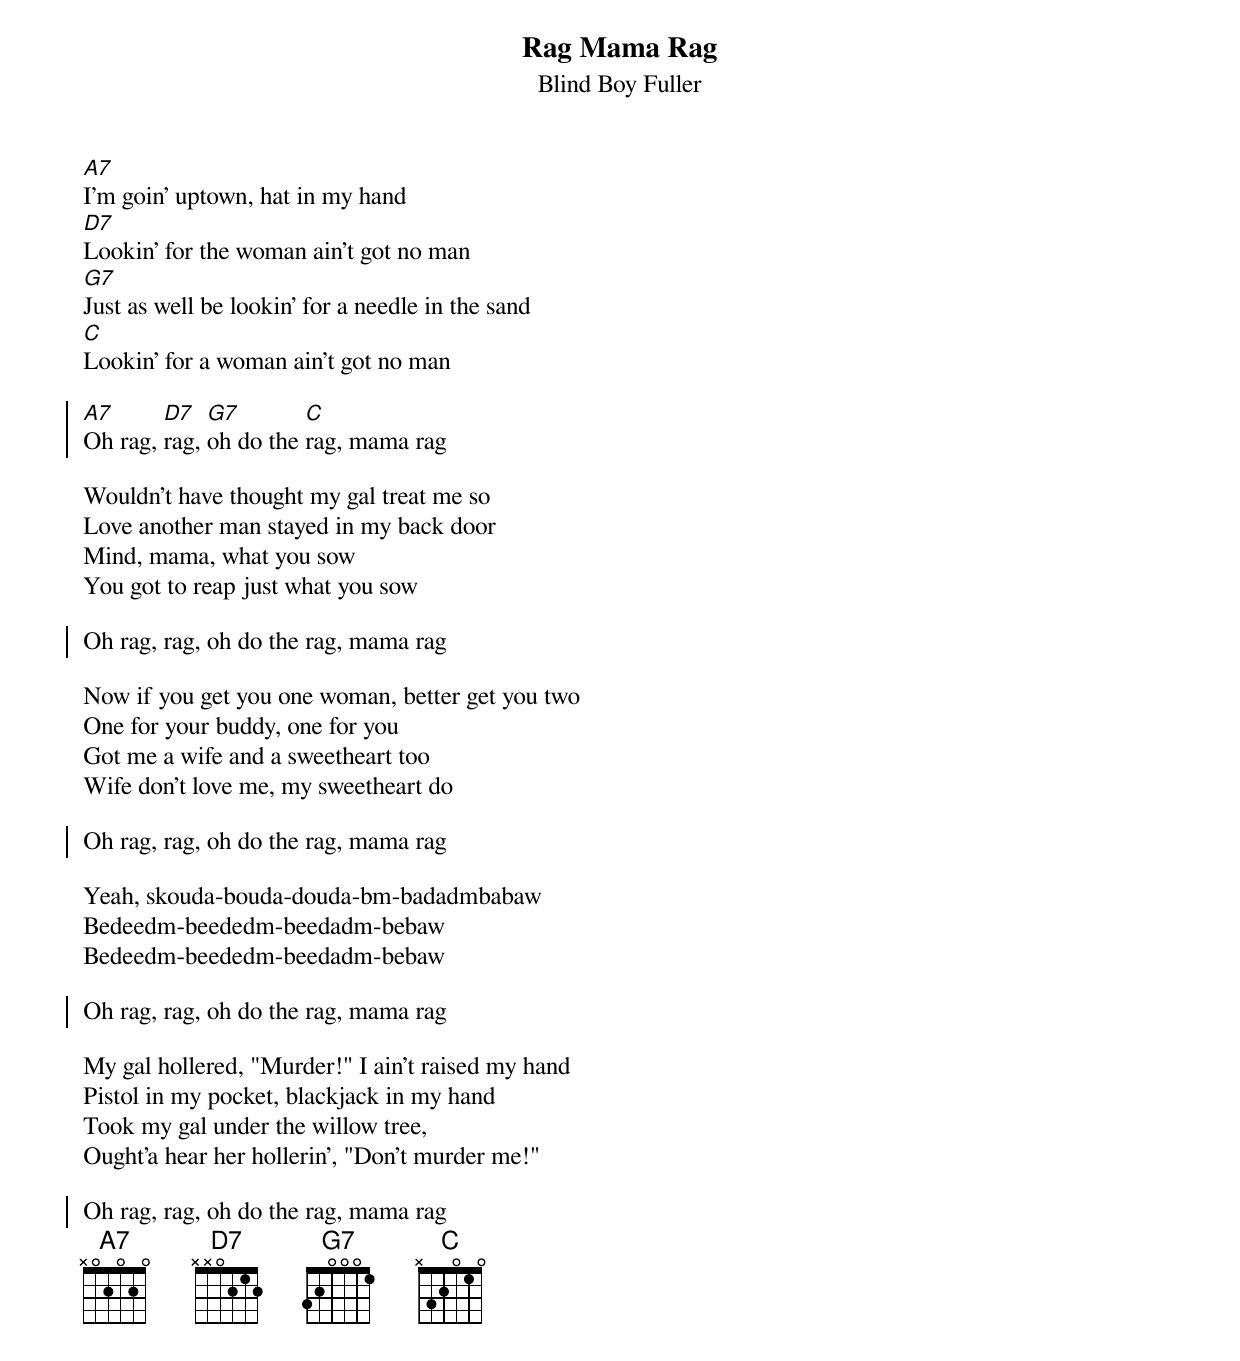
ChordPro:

{t:Rag Mama Rag}
{st:Blind Boy Fuller}
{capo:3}

[A7]I'm goin' uptown, hat in my hand
[D7]Lookin' for the woman ain't got no man
[G7]Just as well be lookin' for a needle in the sand
[C]Lookin' for a woman ain't got no man

{soc}
[A7]Oh rag, [D7]rag, [G7]oh do the [C]rag, mama rag
{eoc}

Wouldn't have thought my gal treat me so
Love another man stayed in my back door
Mind, mama, what you sow
You got to reap just what you sow

{soc}
Oh rag, rag, oh do the rag, mama rag
{eoc}

Now if you get you one woman, better get you two
One for your buddy, one for you
Got me a wife and a sweetheart too
Wife don't love me, my sweetheart do

{soc}
Oh rag, rag, oh do the rag, mama rag
{eoc}

Yeah, skouda-bouda-douda-bm-badadmbabaw
Bedeedm-beededm-beedadm-bebaw
Bedeedm-beededm-beedadm-bebaw

{soc}
Oh rag, rag, oh do the rag, mama rag
{eoc}

My gal hollered, "Murder!" I ain't raised my hand
Pistol in my pocket, blackjack in my hand
Took my gal under the willow tree,
Ought'a hear her hollerin', "Don't murder me!"

{soc}
Oh rag, rag, oh do the rag, mama rag
{eoc}
